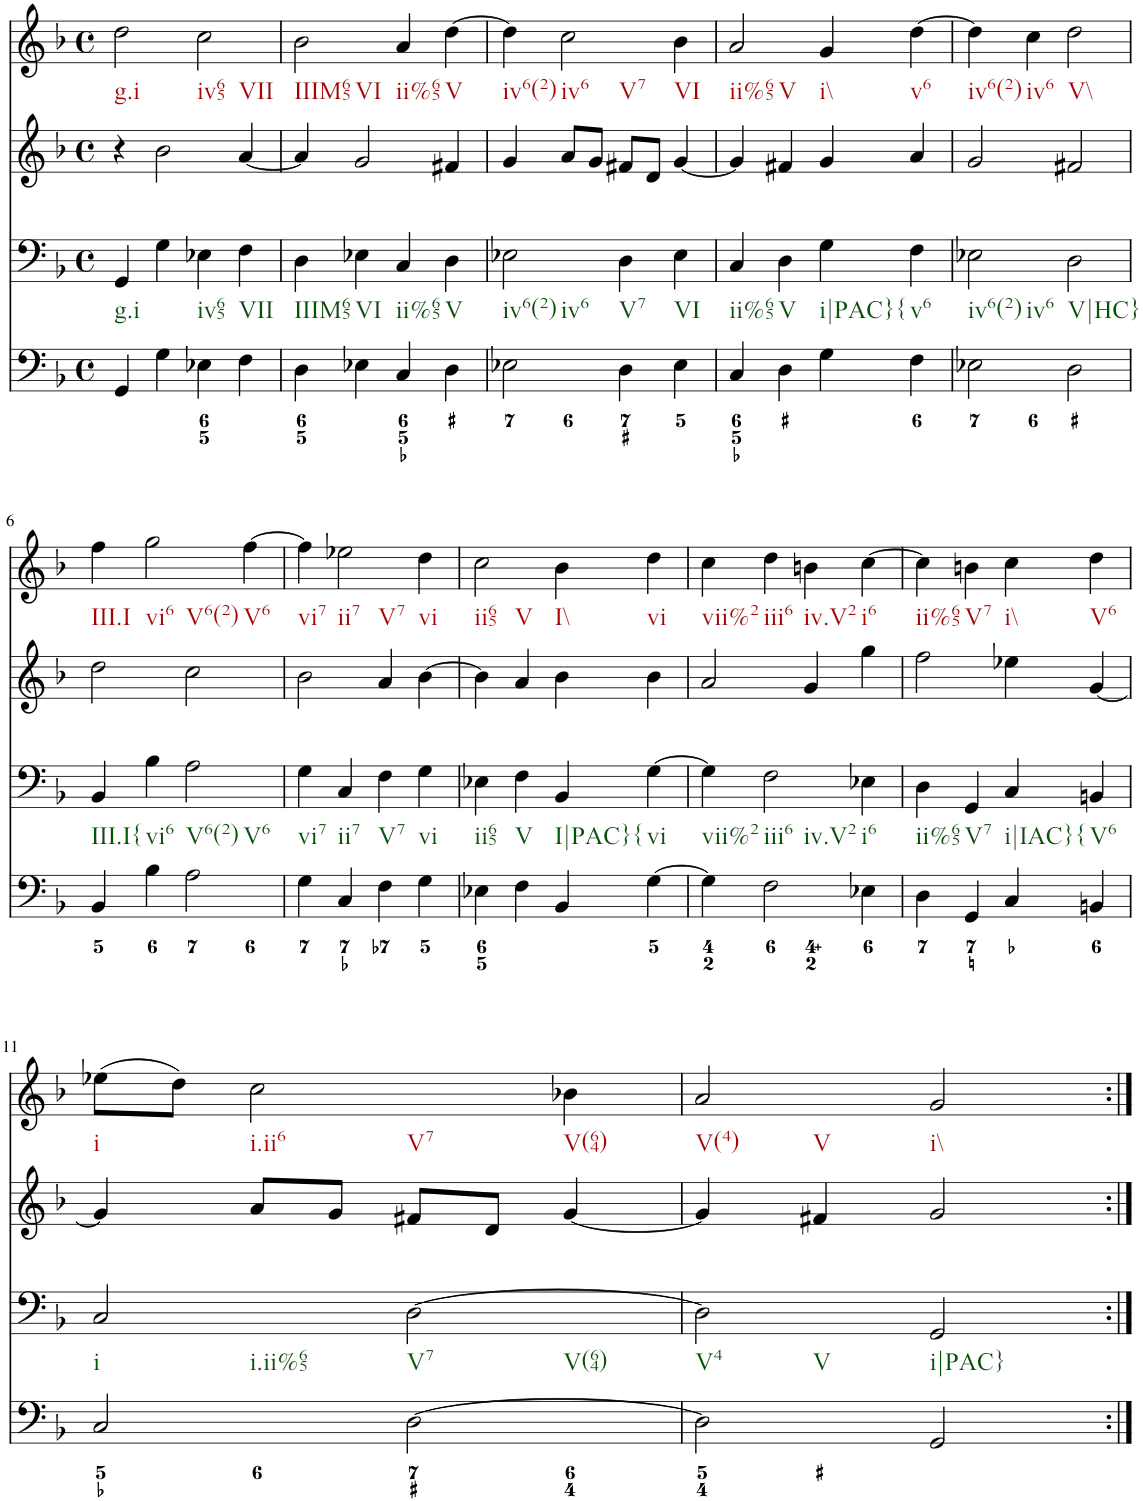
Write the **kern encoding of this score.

**kern	**kern	**kern	**kern
*part4	*part3	*part2	*part1
*staff4	*staff3	*staff2	*staff1
*I"violn	*I"violn	*I"cello	*I"organ
*clefF4	*clefF4	*clefG2	*clefG2
*k[b-]	*k[b-]	*k[b-]	*k[b-]
*d:	*d:	*d:	*d:
*M4/4	*M4/4	*M4/4	*M4/4
*met(c)	*met(c)	*met(c)	*met(c)
=1	=1	=1	=1
!	!	!	!LO:TX:b:t=g.i
!	!LO:TX:b:t=g.i	!	!
4GG/	4GG/	4r	2dd\
4G\	4G\	2b-\	.
!	!	!	!LO:TX:b:t=iv65
!	!	!	!LO:TX:b:t=VII
!	!LO:TX:b:t=iv65	!	!
4E-X\	4E-X\	.	2cc\
!	!LO:TX:b:t=VII	!	!
4F\	4F\	[4a/	.
=2	=2	=2	=2
!	!	!	!LO:TX:b:t=IIIM65
!	!	!	!LO:TX:b:t=VI
!	!LO:TX:b:t=IIIM65	!	!
4D\	4D\	4a/]	2b-\
!	!LO:TX:b:t=VI	!	!
4E-X\	4E-X\	2g/	.
!	!	!	!LO:TX:b:t=ii%65
!	!LO:TX:b:t=ii%65	!	!
4C/	4C/	.	4a/
!	!	!	!LO:TX:b:t=V
!	!LO:TX:b:t=V	!	!
4D\	4D\	4f#X/	[4dd\
=3	=3	=3	=3
!	!	!	!LO:TX:b:t=iv6(2)
!	!LO:TX:b:t=iv6(2)	!	!
!	!LO:TX:b:t=iv6	!	!
2E-X\	2E-X\	4g/	4dd\]
!	!	!	!LO:TX:b:t=iv6
!	!	!	!LO:TX:b:t=V7
.	.	8a/L	2cc\
.	.	8g/J	.
!	!LO:TX:b:t=V7	!	!
4D\	4D\	8f#X/L	.
.	.	8d/J	.
!	!	!	!LO:TX:b:t=VI
!	!LO:TX:b:t=VI	!	!
4E-\	4E-\	[4g/	4b-\
=4	=4	=4	=4
!	!	!	!LO:TX:b:t=ii%65
!	!	!	!LO:TX:b:t=V
!	!LO:TX:b:t=ii%65	!	!
4C/	4C/	4g/]	2a/
!	!LO:TX:b:t=V	!	!
4D\	4D\	4f#X/	.
!	!	!	!LO:TX:b:t=i\\
!	!LO:TX:b:t=i|PAC}{	!	!
4G\	4G\	4g/	4g/
!	!	!	!LO:TX:b:t=v6
!	!LO:TX:b:t=v6	!	!
4F\	4F\	4a/	[4dd\
=5	=5	=5	=5
!	!	!	!LO:TX:b:t=iv6(2)
!	!LO:TX:b:t=iv6(2)	!	!
!	!LO:TX:b:t=iv6	!	!
2E-X\	2E-X\	2g/	4dd\]
!	!	!	!LO:TX:b:t=iv6
.	.	.	4cc\
!	!	!	!LO:TX:b:t=V\\
!	!LO:TX:b:t=V|HC}	!	!
2D\	2D\	2f#X/	2dd\
!!LO:LB:g=z
=6	=6	=6	=6
!	!	!	!LO:TX:b:t=III.I
!	!LO:TX:b:t=III.I{	!	!
4BB-/	4BB-/	2dd\	4ff\
!	!	!	!LO:TX:b:t=vi6
!	!	!	!LO:TX:b:t=V6(2)
!	!LO:TX:b:t=vi6	!	!
4B-\	4B-\	.	2gg\
!	!LO:TX:b:t=V6(2)	!	!
!	!LO:TX:b:t=V6	!	!
2A\	2A\	2cc\	.
!	!	!	!LO:TX:b:t=V6
.	.	.	[4ff\
=7	=7	=7	=7
!	!	!	!LO:TX:b:t=vi7
!	!LO:TX:b:t=vi7	!	!
4G\	4G\	2b-\	4ff\]
!	!	!	!LO:TX:b:t=ii7
!	!	!	!LO:TX:b:t=V7
!	!LO:TX:b:t=ii7	!	!
4C/	4C/	.	2ee-X\
!	!LO:TX:b:t=V7	!	!
4F\	4F\	4a/	.
!	!	!	!LO:TX:b:t=vi
!	!LO:TX:b:t=vi	!	!
4G\	4G\	[4b-\	4dd\
=8	=8	=8	=8
!	!	!	!LO:TX:b:t=ii65
!	!	!	!LO:TX:b:t=V
!	!LO:TX:b:t=ii65	!	!
4E-X\	4E-X\	4b-\]	2cc\
!	!LO:TX:b:t=V	!	!
4F\	4F\	4a/	.
!	!	!	!LO:TX:b:t=I\\
!	!LO:TX:b:t=I|PAC}{	!	!
4BB-/	4BB-/	4b-\	4b-\
!	!	!	!LO:TX:b:t=vi
!	!LO:TX:b:t=vi	!	!
[4G\	[4G\	4b-\	4dd\
=9	=9	=9	=9
!	!	!	!LO:TX:b:t=vii%2
!	!LO:TX:b:t=vii%2	!	!
4G\]	4G\]	2a/	4cc\
!	!	!	!LO:TX:b:t=iii6
!	!LO:TX:b:t=iii6	!	!
!	!LO:TX:b:t=iv.V2	!	!
2F\	2F\	.	4dd\
!	!	!	!LO:TX:b:t=iv.V2
.	.	4g/	4bn\
!	!	!	!LO:TX:b:t=i6
!	!LO:TX:b:t=i6	!	!
4E-X\	4E-X\	4gg\	[4cc\
=10	=10	=10	=10
!	!	!	!LO:TX:b:t=ii%65
!	!LO:TX:b:t=ii%65	!	!
4D\	4D\	2ff\	4cc\]
!	!	!	!LO:TX:b:t=V7
!	!LO:TX:b:t=V7	!	!
4GG/	4GG/	.	4bn\
!	!	!	!LO:TX:b:t=i\\
!	!LO:TX:b:t=i|IAC}{	!	!
4C/	4C/	4ee-X\	4cc\
!	!	!	!LO:TX:b:t=V6
!	!LO:TX:b:t=V6	!	!
4BBn/	4BBn/	[4g/	4dd\
!!LO:LB:g=z
=11	=11	=11	=11
!	!	!	!LO:TX:b:t=i
!	!LO:TX:b:t=i	!	!
!	!LO:TX:b:t=i.ii%65	!	!
2C/	2C/	4g/]	(8ee-X\L
.	.	.	8dd\J)
!	!	!	!LO:TX:b:t=i.ii6
!	!	!	!LO:TX:b:t=V7
.	.	8a/L	2cc\
.	.	8g/J	.
!	!LO:TX:b:t=V7	!	!
!	!LO:TX:b:t=V(64)	!	!
[2D\	[2D\	8f#X/L	.
.	.	8d/J	.
!	!	!	!LO:TX:b:t=V(64)
.	.	[4g/	4b-X\
=12	=12	=12	=12
!	!	!	!LO:TX:b:t=V(4)
!	!	!	!LO:TX:b:t=V
!	!LO:TX:b:t=V4	!	!
!	!LO:TX:b:t=V	!	!
2D\]	2D\]	4g/]	2a/
.	.	4f#X/	.
!	!	!	!LO:TX:b:t=i\\
!	!LO:TX:b:t=i|PAC}	!	!
2GG/	2GG/	2g/	2g/
=:|!	=:|!	=:|!	=:|!
*-	*-	*-	*-
